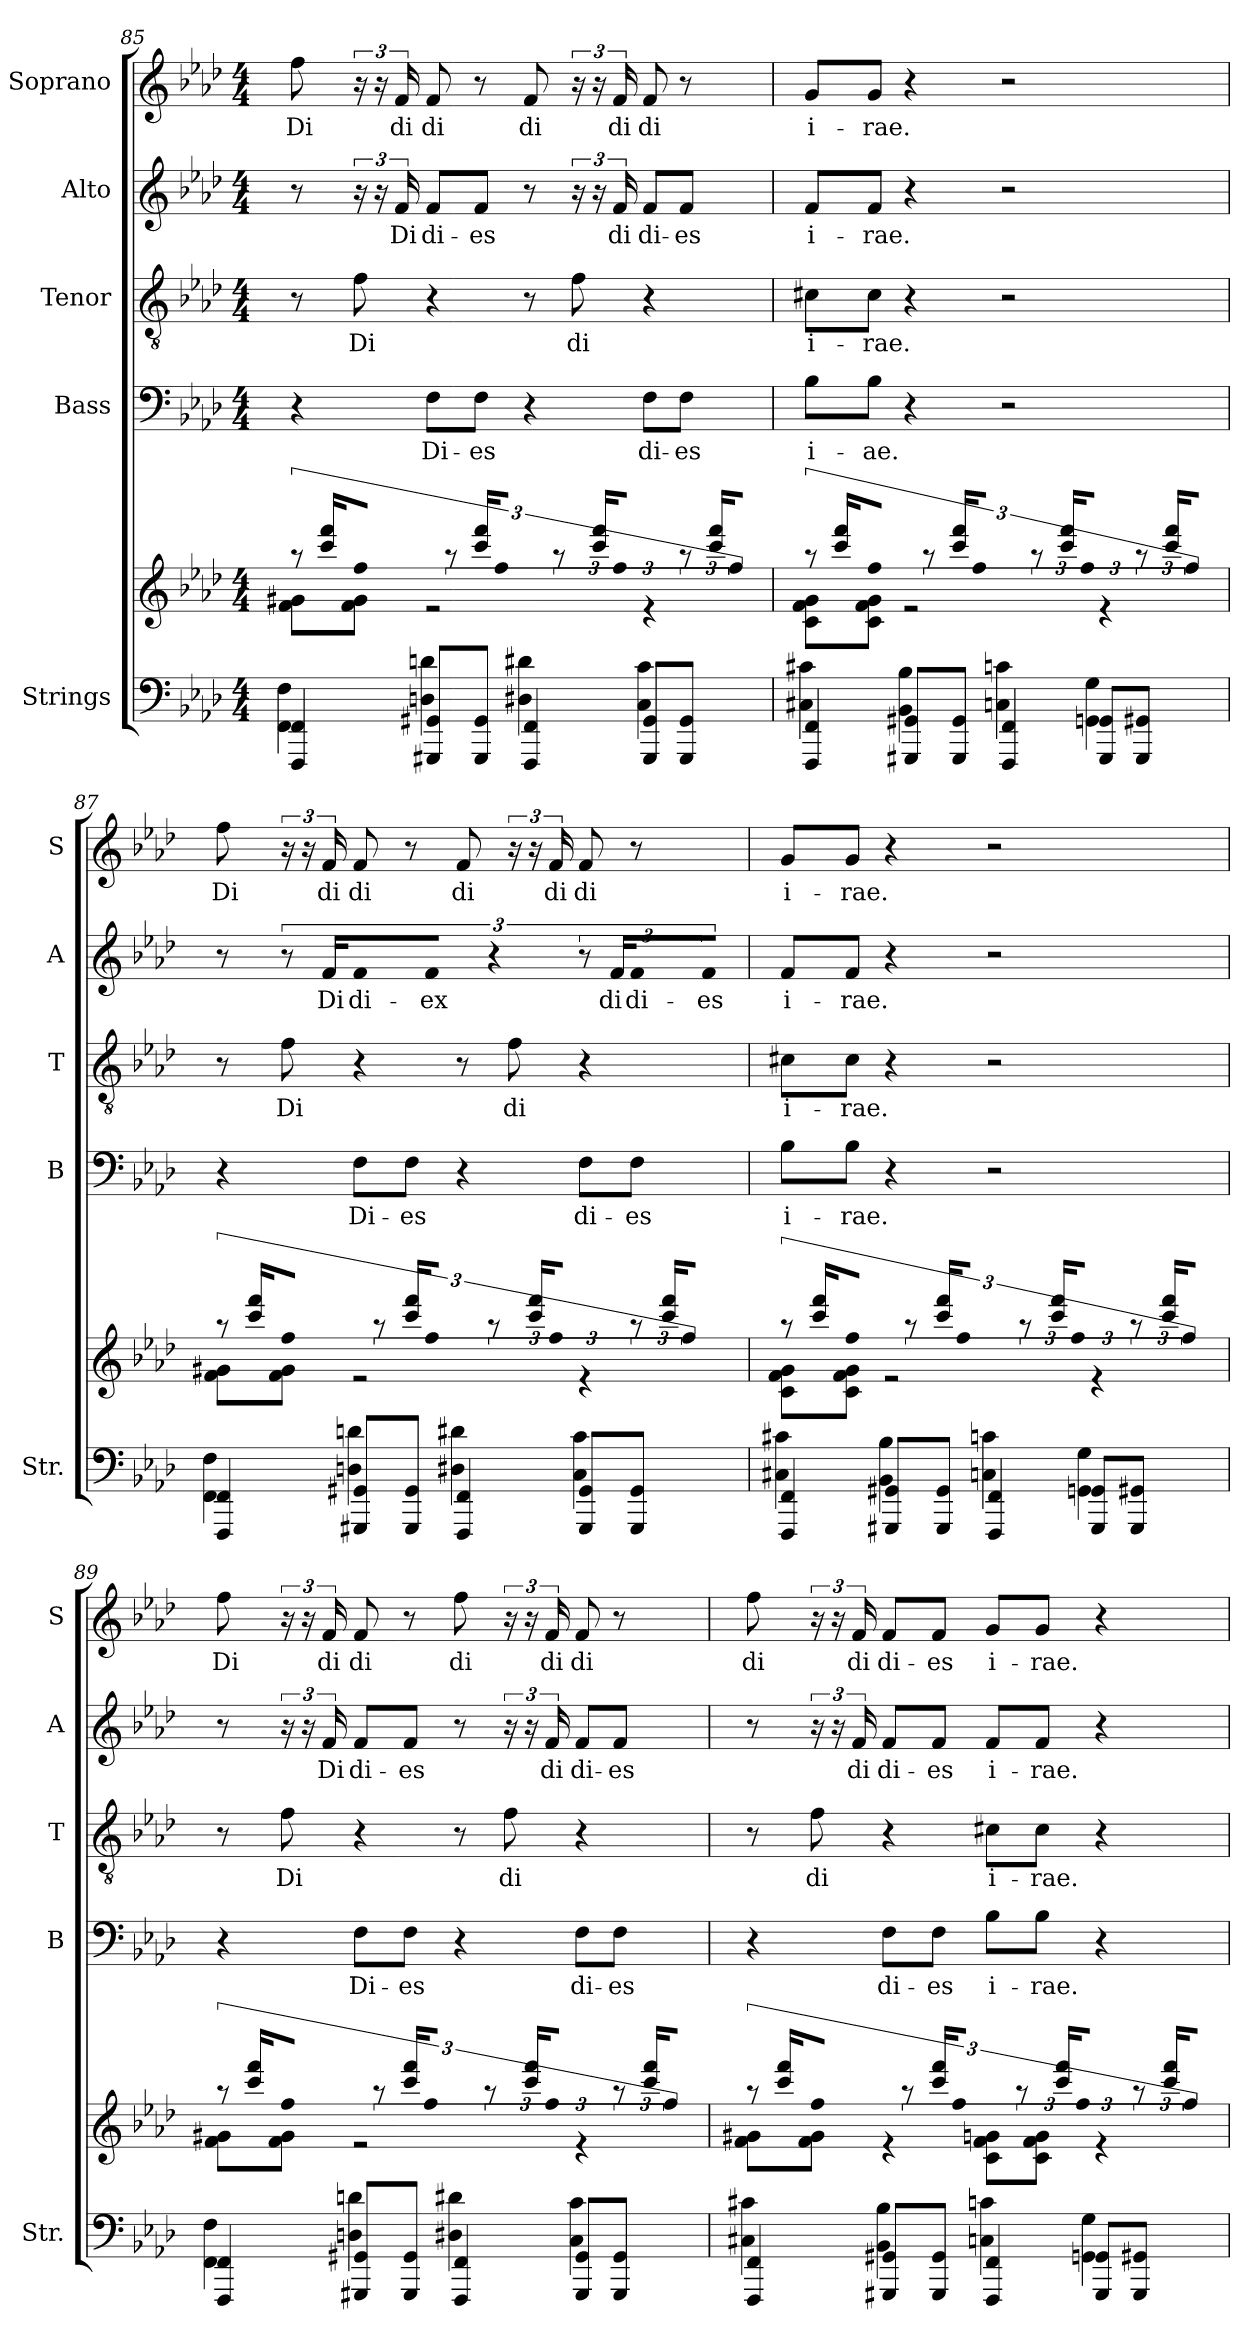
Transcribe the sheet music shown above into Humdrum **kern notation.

**kern	**kern	**kern	**text	**kern	**text	**kern	**text	**kern	**text
*part5	*part5	*part4	*part4	*part3	*part3	*part2	*part2	*part1	*part1
*staff6	*staff5	*staff4	*staff4	*staff3	*staff3	*staff2	*staff2	*staff1	*staff1
*I"Strings	*	*I"Bass	*	*I"Tenor	*	*I"Alto	*	*I"Soprano	*
*I'Str.	*	*I'B	*	*I'T	*	*I'A	*	*I'S	*
!!LO:PB:g=z
*clefF4	*clefG2	*clefF4	*	*clefGv2	*	*clefG2	*	*clefG2	*
*k[b-e-a-d-]	*k[b-e-a-d-]	*k[b-e-a-d-]	*	*k[b-e-a-d-]	*	*k[b-e-a-d-]	*	*k[b-e-a-d-]	*
*A-:	*A-:	*A-:	*	*A-:	*	*A-:	*	*A-:	*
*M4/4	*M4/4	*M4/4	*	*M4/4	*	*M4/4	*	*M4/4	*
=85	=85	=85	=85	=85	=85	=85	=85	=85	=85
*^	*^	*	*	*	*	*	*	*	*
!	!	!	!	!	!	!	!	!	!	!	!LO:LY:b
4FFF/ 4FF/	4FF\ 4F\	12r	8f\ 8g#X\L	4r	.	8r	.	8r	.	8ff\	Di
.	.	24ccc/ 24fff/KL	.	.	.	.	.	.	.	.	.
!	!	!	!	!	!	!	!LO:LY:b	!	!	!	!
.	.	8ff/J	8f\ 8g#\J	.	.	8f\	Di	24r	.	24r	.
.	.	.	.	.	.	.	.	24r	.	24r	.
!	!	!	!	!	!	!	!	!	!LO:LY:b	!	!LO:LY:b
.	.	.	.	.	.	.	.	24f/	Di	24f/	di
!	!	!	!	!	!LO:LY:b	!	!	!	!LO:LY:b	!	!LO:LY:b
8GGG#X/ 8GG#X/L	4Dn\ 4dn\	12r	2r	8F\L	Di-	4r	.	8f/L	di-	8f/	di
.	.	24ccc/ 24fff/KL	.	.	.	.	.	.	.	.	.
!	!	!	!	!	!LO:LY:b	!	!	!	!LO:LY:b	!	!
8GGG#/ 8GG#/J	.	8ff/J	.	8F\J	-es	.	.	8f/J	-es	8r	.
!	!	!	!	!	!	!	!	!	!	!	!LO:LY:b
4FFF/ 4FF/	4D#X\ 4d#X\	12r	.	4r	.	8r	.	8r	.	8f/	di
.	.	24ccc/ 24fff/KL	.	.	.	.	.	.	.	.	.
!	!	!	!	!	!	!	!LO:LY:b	!	!	!	!
.	.	8ff/J	.	.	.	8f\	di	24r	.	24r	.
.	.	.	.	.	.	.	.	24r	.	24r	.
!	!	!	!	!	!	!	!	!	!LO:LY:b	!	!LO:LY:b
.	.	.	.	.	.	.	.	24f/	di	24f/	di
!	!	!	!	!	!LO:LY:b	!	!	!	!LO:LY:b	!	!LO:LY:b
8GGG#/ 8GG#/L	4C\ 4c\	12r	4r	8F\L	di-	4r	.	8f/L	di-	8f/	di
.	.	24ccc/ 24fff/KL	.	.	.	.	.	.	.	.	.
!	!	!	!	!	!LO:LY:b	!	!	!	!LO:LY:b	!	!
8GGG#/ 8GG#/J	.	8ff/J	.	8F\J	-es	.	.	8f/J	-es	8r	.
=86	=86	=86	=86	=86	=86	=86	=86	=86	=86	=86	=86
!	!	!	!	!	!LO:LY:b	!	!LO:LY:b	!	!LO:LY:b	!	!LO:LY:b
4FFF/ 4FF/	4C#X\ 4c#X\	12r	8c\ 8f\ 8g\L	8B-\L	i-	8c#X\L	i-	8f/L	i-	8g/L	i-
.	.	24ccc/ 24fff/KL	.	.	.	.	.	.	.	.	.
!	!	!	!	!	!LO:LY:b	!	!LO:LY:b	!	!LO:LY:b	!	!LO:LY:b
.	.	8ff/J	8c\ 8f\ 8g\J	8B-\J	-ae.	8c#\J	-rae.	8f/J	-rae.	8g/J	-rae.
8GGG#X/ 8GG#X/L	4BB-\ 4B-\	12r	2r	4r	.	4r	.	4r	.	4r	.
.	.	24ccc/ 24fff/KL	.	.	.	.	.	.	.	.	.
8GGG#/ 8GG#/J	.	8ff/J	.	.	.	.	.	.	.	.	.
4FFF/ 4FF/	4Cn\ 4cn\	12r	.	2r	.	2r	.	2r	.	2r	.
.	.	24ccc/ 24fff/KL	.	.	.	.	.	.	.	.	.
.	.	8ff/J	.	.	.	.	.	.	.	.	.
8GGG#/ 8GG#/L	4GGn\ 4G\	12r	4r	.	.	.	.	.	.	.	.
.	.	24ccc/ 24fff/KL	.	.	.	.	.	.	.	.	.
8GGG#/ 8GG#X/J	.	8ff/J	.	.	.	.	.	.	.	.	.
!!LO:LB:g=z
=87	=87	=87	=87	=87	=87	=87	=87	=87	=87	=87	=87
!	!	!	!	!	!	!	!	!	!	!	!LO:LY:b
4FFF/ 4FF/	4FF\ 4F\	12r	8f\ 8g#X\L	4r	.	8r	.	8r	.	8ff\	Di
.	.	24ccc/ 24fff/KL	.	.	.	.	.	.	.	.	.
!	!	!	!	!	!	!	!LO:LY:b	!	!	!	!
.	.	8ff/J	8f\ 8g#\J	.	.	8f\	Di	12r	.	24r	.
.	.	.	.	.	.	.	.	.	.	24r	.
!	!	!	!	!	!	!	!	!	!LO:LY:b	!	!LO:LY:b
.	.	.	.	.	.	.	.	24f/KL	Di	24f/	di
!	!	!	!	!	!LO:LY:b	!	!	!	!LO:LY:b	!	!LO:LY:b
8GGG#X/ 8GG#X/L	4Dn\ 4dn\	12r	2r	8F\L	Di-	4r	.	8f/	di-	8f/	di
.	.	24ccc/ 24fff/KL	.	.	.	.	.	.	.	.	.
!	!	!	!	!	!LO:LY:b	!	!	!	!LO:LY:b	!	!
8GGG#/ 8GG#/J	.	8ff/J	.	8F\J	-es	.	.	8f/J	-ex	8r	.
!	!	!	!	!	!	!	!	!	!	!	!LO:LY:b
4FFF/ 4FF/	4D#X\ 4d#X\	12r	.	4r	.	8r	.	8r	.	8f/	di
.	.	24ccc/ 24fff/KL	.	.	.	.	.	.	.	.	.
!	!	!	!	!	!	!	!LO:LY:b	!	!	!	!
.	.	8ff/J	.	.	.	8f\	di	12r	.	24r	.
.	.	.	.	.	.	.	.	.	.	24r	.
!	!	!	!	!	!	!	!	!	!LO:LY:b	!	!LO:LY:b
.	.	.	.	.	.	.	.	24f/KL	di	24f/	di
!	!	!	!	!	!LO:LY:b	!	!	!	!LO:LY:b	!	!LO:LY:b
8GGG#/ 8GG#/L	4C\ 4c\	12r	4r	8F\L	di-	4r	.	8f/	di-	8f/	di
.	.	24ccc/ 24fff/KL	.	.	.	.	.	.	.	.	.
!	!	!	!	!	!LO:LY:b	!	!	!	!LO:LY:b	!	!
8GGG#/ 8GG#/J	.	8ff/J	.	8F\J	-es	.	.	8f/J	-es	8r	.
=88	=88	=88	=88	=88	=88	=88	=88	=88	=88	=88	=88
!	!	!	!	!	!LO:LY:b	!	!LO:LY:b	!	!LO:LY:b	!	!LO:LY:b
4FFF/ 4FF/	4C#X\ 4c#X\	12r	8c\ 8f\ 8g\L	8B-\L	i-	8c#X\L	i-	8f/L	i-	8g/L	i-
.	.	24ccc/ 24fff/KL	.	.	.	.	.	.	.	.	.
!	!	!	!	!	!LO:LY:b	!	!LO:LY:b	!	!LO:LY:b	!	!LO:LY:b
.	.	8ff/J	8c\ 8f\ 8g\J	8B-\J	-rae.	8c#\J	-rae.	8f/J	-rae.	8g/J	-rae.
8GGG#X/ 8GG#X/L	4BB-\ 4B-\	12r	2r	4r	.	4r	.	4r	.	4r	.
.	.	24ccc/ 24fff/KL	.	.	.	.	.	.	.	.	.
8GGG#/ 8GG#/J	.	8ff/J	.	.	.	.	.	.	.	.	.
4FFF/ 4FF/	4Cn\ 4cn\	12r	.	2r	.	2r	.	2r	.	2r	.
.	.	24ccc/ 24fff/KL	.	.	.	.	.	.	.	.	.
.	.	8ff/J	.	.	.	.	.	.	.	.	.
8GGG#/ 8GG#/L	4GGn\ 4G\	12r	4r	.	.	.	.	.	.	.	.
.	.	24ccc/ 24fff/KL	.	.	.	.	.	.	.	.	.
8GGG#/ 8GG#X/J	.	8ff/J	.	.	.	.	.	.	.	.	.
!!LO:PB:g=z
=89	=89	=89	=89	=89	=89	=89	=89	=89	=89	=89	=89
!	!	!	!	!	!	!	!	!	!	!	!LO:LY:b
4FFF/ 4FF/	4FF\ 4F\	12r	8f\ 8g#X\L	4r	.	8r	.	8r	.	8ff\	Di
.	.	24ccc/ 24fff/KL	.	.	.	.	.	.	.	.	.
!	!	!	!	!	!	!	!LO:LY:b	!	!	!	!
.	.	8ff/J	8f\ 8g#\J	.	.	8f\	Di	24r	.	24r	.
.	.	.	.	.	.	.	.	24r	.	24r	.
!	!	!	!	!	!	!	!	!	!LO:LY:b	!	!LO:LY:b
.	.	.	.	.	.	.	.	24f/	Di	24f/	di
!	!	!	!	!	!LO:LY:b	!	!	!	!LO:LY:b	!	!LO:LY:b
8GGG#X/ 8GG#X/L	4Dn\ 4dn\	12r	2r	8F\L	Di-	4r	.	8f/L	di-	8f/	di
.	.	24ccc/ 24fff/KL	.	.	.	.	.	.	.	.	.
!	!	!	!	!	!LO:LY:b	!	!	!	!LO:LY:b	!	!
8GGG#/ 8GG#/J	.	8ff/J	.	8F\J	-es	.	.	8f/J	-es	8r	.
!	!	!	!	!	!	!	!	!	!	!	!LO:LY:b
4FFF/ 4FF/	4D#X\ 4d#X\	12r	.	4r	.	8r	.	8r	.	8ff\	di
.	.	24ccc/ 24fff/KL	.	.	.	.	.	.	.	.	.
!	!	!	!	!	!	!	!LO:LY:b	!	!	!	!
.	.	8ff/J	.	.	.	8f\	di	24r	.	24r	.
.	.	.	.	.	.	.	.	24r	.	24r	.
!	!	!	!	!	!	!	!	!	!LO:LY:b	!	!LO:LY:b
.	.	.	.	.	.	.	.	24f/	di	24f/	di
!	!	!	!	!	!LO:LY:b	!	!	!	!LO:LY:b	!	!LO:LY:b
8GGG#/ 8GG#/L	4C\ 4c\	12r	4r	8F\L	di-	4r	.	8f/L	di-	8f/	di
.	.	24ccc/ 24fff/KL	.	.	.	.	.	.	.	.	.
!	!	!	!	!	!LO:LY:b	!	!	!	!LO:LY:b	!	!
8GGG#/ 8GG#/J	.	8ff/J	.	8F\J	-es	.	.	8f/J	-es	8r	.
=90	=90	=90	=90	=90	=90	=90	=90	=90	=90	=90	=90
!	!	!	!	!	!	!	!	!	!	!	!LO:LY:b
4FFF/ 4FF/	4C#X\ 4c#X\	12r	8f\ 8g#X\L	4r	.	8r	.	8r	.	8ff\	di
.	.	24ccc/ 24fff/KL	.	.	.	.	.	.	.	.	.
!	!	!	!	!	!	!	!LO:LY:b	!	!	!	!
.	.	8ff/J	8f\ 8g#\J	.	.	8f\	di	24r	.	24r	.
.	.	.	.	.	.	.	.	24r	.	24r	.
!	!	!	!	!	!	!	!	!	!LO:LY:b	!	!LO:LY:b
.	.	.	.	.	.	.	.	24f/	di	24f/	di
!	!	!	!	!	!LO:LY:b	!	!	!	!LO:LY:b	!	!LO:LY:b
8GGG#X/ 8GG#X/L	4BB-\ 4B-\	12r	4r	8F\L	di-	4r	.	8f/L	di-	8f/L	di-
.	.	24ccc/ 24fff/KL	.	.	.	.	.	.	.	.	.
!	!	!	!	!	!LO:LY:b	!	!	!	!LO:LY:b	!	!LO:LY:b
8GGG#/ 8GG#/J	.	8ff/J	.	8F\J	-es	.	.	8f/J	-es	8f/J	-es
!	!	!	!	!	!LO:LY:b	!	!LO:LY:b	!	!LO:LY:b	!	!LO:LY:b
4FFF/ 4FF/	4Cn\ 4cn\	12r	8c\ 8f\ 8gn\L	8B-\L	i-	8c#X\L	i-	8f/L	i-	8g/L	i-
.	.	24ccc/ 24fff/KL	.	.	.	.	.	.	.	.	.
!	!	!	!	!	!LO:LY:b	!	!LO:LY:b	!	!LO:LY:b	!	!LO:LY:b
.	.	8ff/J	8c\ 8f\ 8g\J	8B-\J	-rae.	8c#\J	-rae.	8f/J	-rae.	8g/J	-rae.
8GGG#/ 8GG#/L	4GGn\ 4G\	12r	4r	4r	.	4r	.	4r	.	4r	.
.	.	24ccc/ 24fff/KL	.	.	.	.	.	.	.	.	.
8GGG#/ 8GG#X/J	.	8ff/J	.	.	.	.	.	.	.	.	.
*v	*v	*	*	*	*	*	*	*	*	*	*
*	*v	*v	*	*	*	*	*	*	*	*
=	=	=	=	=	=	=	=	=	=
*-	*-	*-	*-	*-	*-	*-	*-	*-	*-
